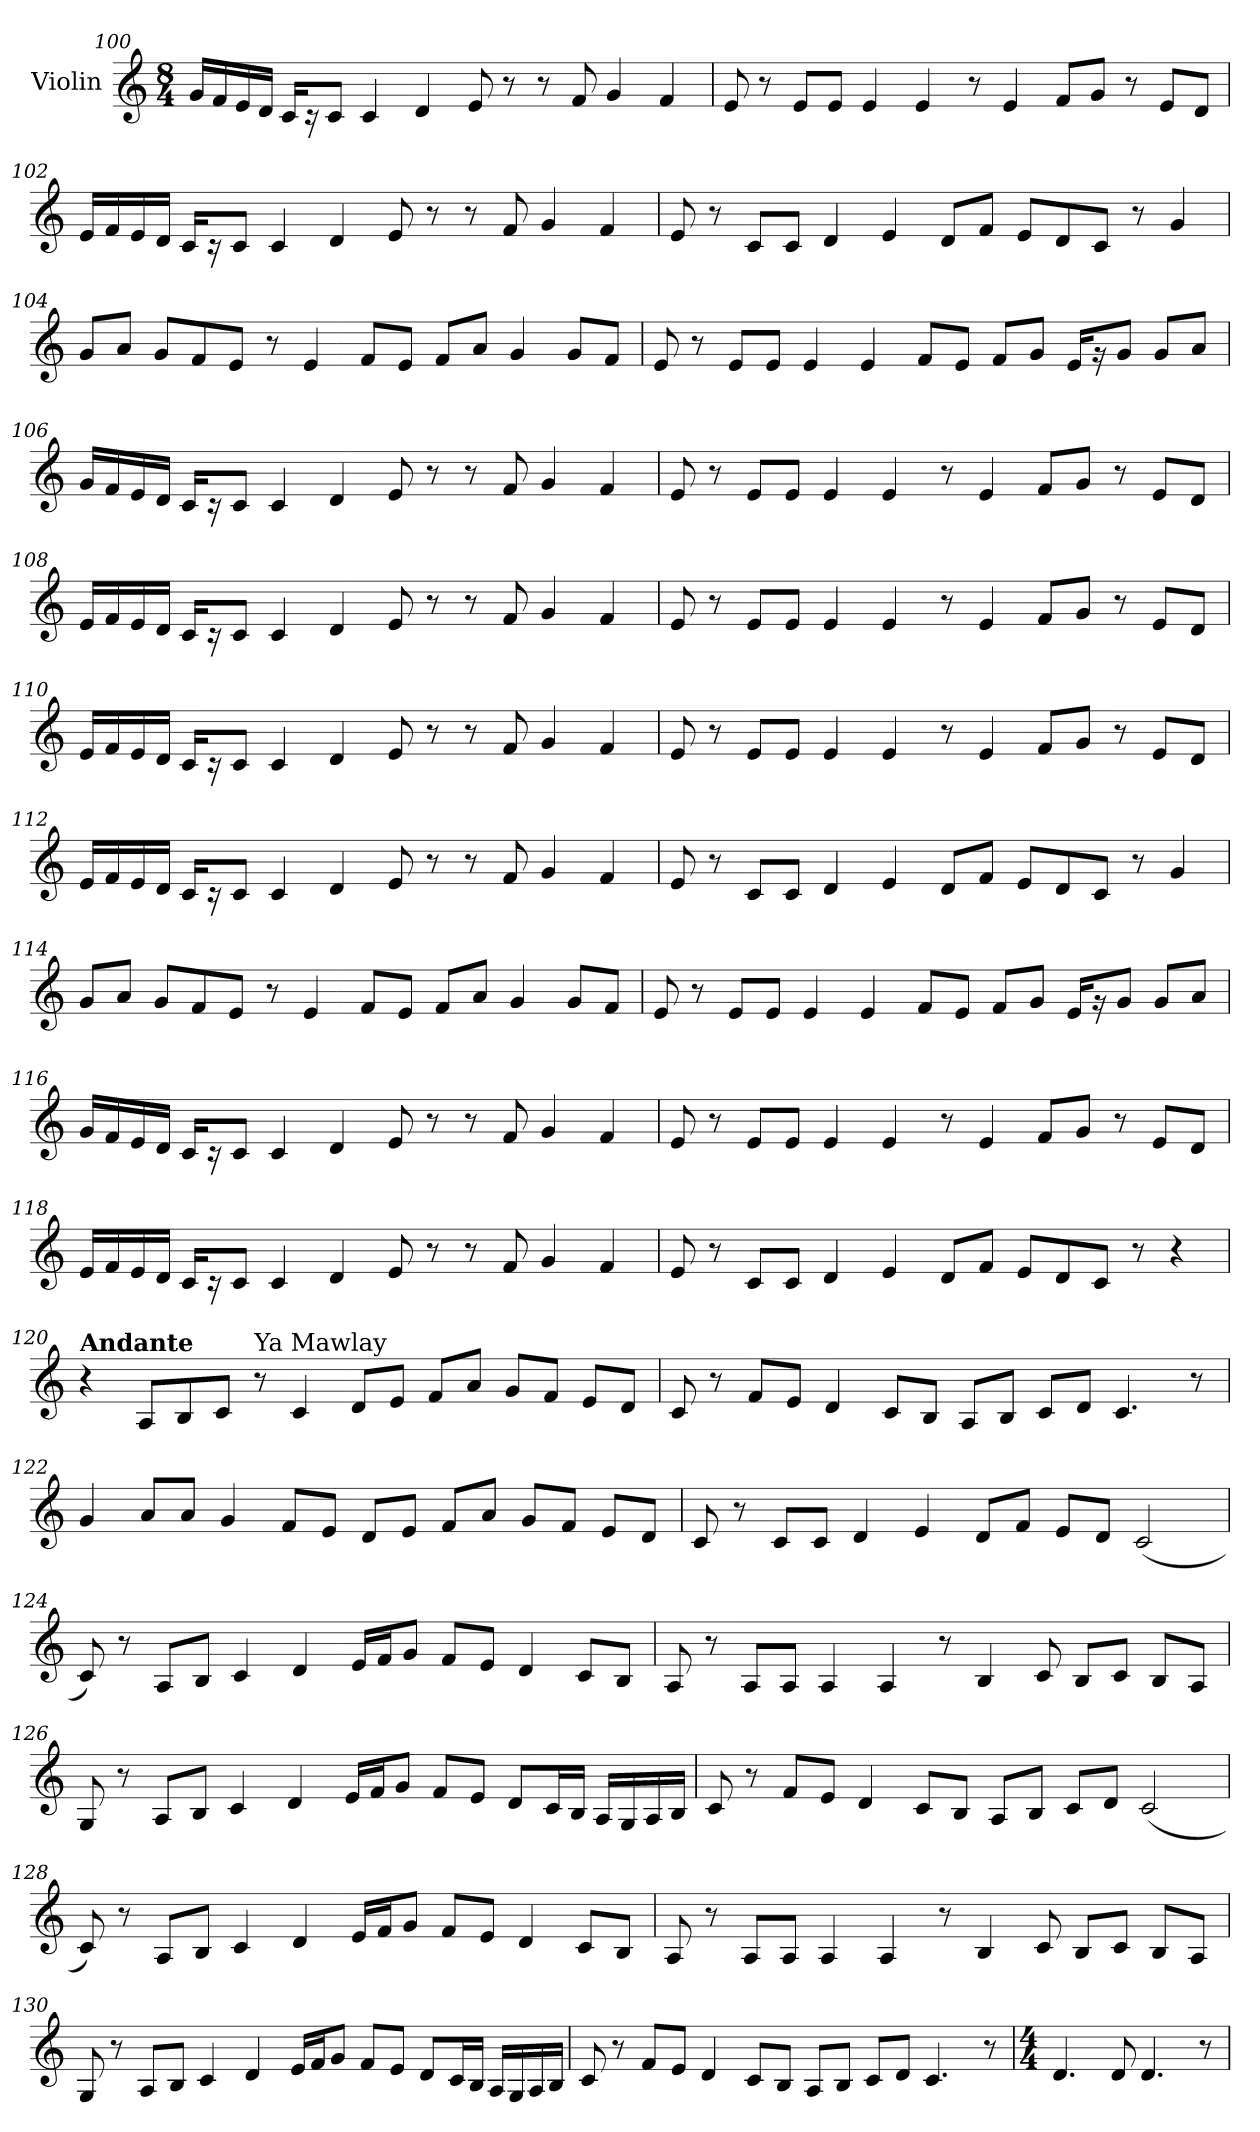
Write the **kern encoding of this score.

**kern
*part1
*staff1
*I"Violin
!!LO:PB:g=z
*clefG2
*k[]
*M8/4
=100
16g/LL
16f/
16e/
16d/JJ
16c/KL
16r
8c/J
4c/
4d/
8e/
8r
8r
8f/
4g/
4f/
=101
8e/
8r
8e/L
8e/J
4e/
4e/
8r
4e/
8f/L
8g/J
8r
8e/L
8d/J
!!LO:LB:g=z
=102
16e/LL
16f/
16e/
16d/JJ
16c/KL
16r
8c/J
4c/
4d/
8e/
8r
8r
8f/
4g/
4f/
=103
8e/
8r
8c/L
8c/J
4d/
4e/
8d/L
8f/J
8e/L
8d/
8c/J
8r
4g/
!!LO:LB:g=z
=104
8g/L
8a/J
8g/L
8f/
8e/J
8r
4e/
8f/L
8e/J
8f/L
8a/J
4g/
8g/L
8f/J
=105
8e/
8r
8e/L
8e/J
4e/
4e/
8f/L
8e/J
8f/L
8g/J
16e/KL
16r
8g/J
8g/L
8a/J
!!LO:LB:g=z
=106
16g/LL
16f/
16e/
16d/JJ
16c/KL
16r
8c/J
4c/
4d/
8e/
8r
8r
8f/
4g/
4f/
=107
8e/
8r
8e/L
8e/J
4e/
4e/
8r
4e/
8f/L
8g/J
8r
8e/L
8d/J
!!LO:LB:g=z
=108
16e/LL
16f/
16e/
16d/JJ
16c/KL
16r
8c/J
4c/
4d/
8e/
8r
8r
8f/
4g/
4f/
=109
8e/
8r
8e/L
8e/J
4e/
4e/
8r
4e/
8f/L
8g/J
8r
8e/L
8d/J
!!LO:LB:g=z
=110
16e/LL
16f/
16e/
16d/JJ
16c/KL
16r
8c/J
4c/
4d/
8e/
8r
8r
8f/
4g/
4f/
=111
8e/
8r
8e/L
8e/J
4e/
4e/
8r
4e/
8f/L
8g/J
8r
8e/L
8d/J
!!LO:LB:g=z
=112
16e/LL
16f/
16e/
16d/JJ
16c/KL
16r
8c/J
4c/
4d/
8e/
8r
8r
8f/
4g/
4f/
=113
8e/
8r
8c/L
8c/J
4d/
4e/
8d/L
8f/J
8e/L
8d/
8c/J
8r
4g/
!!LO:LB:g=z
=114
8g/L
8a/J
8g/L
8f/
8e/J
8r
4e/
8f/L
8e/J
8f/L
8a/J
4g/
8g/L
8f/J
=115
8e/
8r
8e/L
8e/J
4e/
4e/
8f/L
8e/J
8f/L
8g/J
16e/KL
16r
8g/J
8g/L
8a/J
!!LO:PB:g=z
=116
16g/LL
16f/
16e/
16d/JJ
16c/KL
16r
8c/J
4c/
4d/
8e/
8r
8r
8f/
4g/
4f/
=117
8e/
8r
8e/L
8e/J
4e/
4e/
8r
4e/
8f/L
8g/J
8r
8e/L
8d/J
!!LO:LB:g=z
=118
16e/LL
16f/
16e/
16d/JJ
16c/KL
16r
8c/J
4c/
4d/
8e/
8r
8r
8f/
4g/
4f/
=119
8e/
8r
8c/L
8c/J
4d/
4e/
8d/L
8f/J
8e/L
8d/
8c/J
8r
4r
!!LO:LB:g=z
=120
*MM65
!LO:TX:a:B:t=Andante
4r
8A/L
8B/
8c/J
!LO:TX:a:t=Ya Mawlay
8r
4c/
8d/L
8e/J
8f/L
8a/J
8g/L
8f/J
8e/L
8d/J
=121
8c/
8r
8f/L
8e/J
4d/
8c/L
8B/J
8A/L
8B/J
8c/L
8d/J
4.c/
8r
!!LO:LB:g=z
=122
4g/
8a/L
8a/J
4g/
8f/L
8e/J
8d/L
8e/J
8f/L
8a/J
8g/L
8f/J
8e/L
8d/J
=123
8c/
8r
8c/L
8c/J
4d/
4e/
8d/L
8f/J
8e/L
8d/J
(<2c/
!!LO:LB:g=z
=124
8c/)
8r
8A/L
8B/J
4c/
4d/
16e/LL
16f/J
8g/J
8f/L
8e/J
4d/
8c/L
8B/J
=125
8A/
8r
8A/L
8A/J
4A/
4A/
8r
4B/
8c/
8B/L
8c/J
8B/L
8A/J
!!LO:LB:g=z
=126
8G/
8r
8A/L
8B/J
4c/
4d/
16e/LL
16f/J
8g/J
8f/L
8e/J
8d/L
16c/L
16B/JJ
16A/LL
16G/
16A/
16B/JJ
=127
8c/
8r
8f/L
8e/J
4d/
8c/L
8B/J
8A/L
8B/J
8c/L
8d/J
(<2c/
!!LO:LB:g=z
=128
8c/)
8r
8A/L
8B/J
4c/
4d/
16e/LL
16f/J
8g/J
8f/L
8e/J
4d/
8c/L
8B/J
=129
8A/
8r
8A/L
8A/J
4A/
4A/
8r
4B/
8c/
8B/L
8c/J
8B/L
8A/J
!!LO:LB:g=z
=130
8G/
8r
8A/L
8B/J
4c/
4d/
16e/LL
16f/J
8g/J
8f/L
8e/J
8d/L
16c/L
16B/JJ
16A/LL
16G/
16A/
16B/JJ
=131
8c/
8r
8f/L
8e/J
4d/
8c/L
8B/J
8A/L
8B/J
8c/L
8d/J
4.c/
8r
!!LO:PB:g=z
=132
*M4/4
4.d/
8d/
4.d/
8r
=
*-
